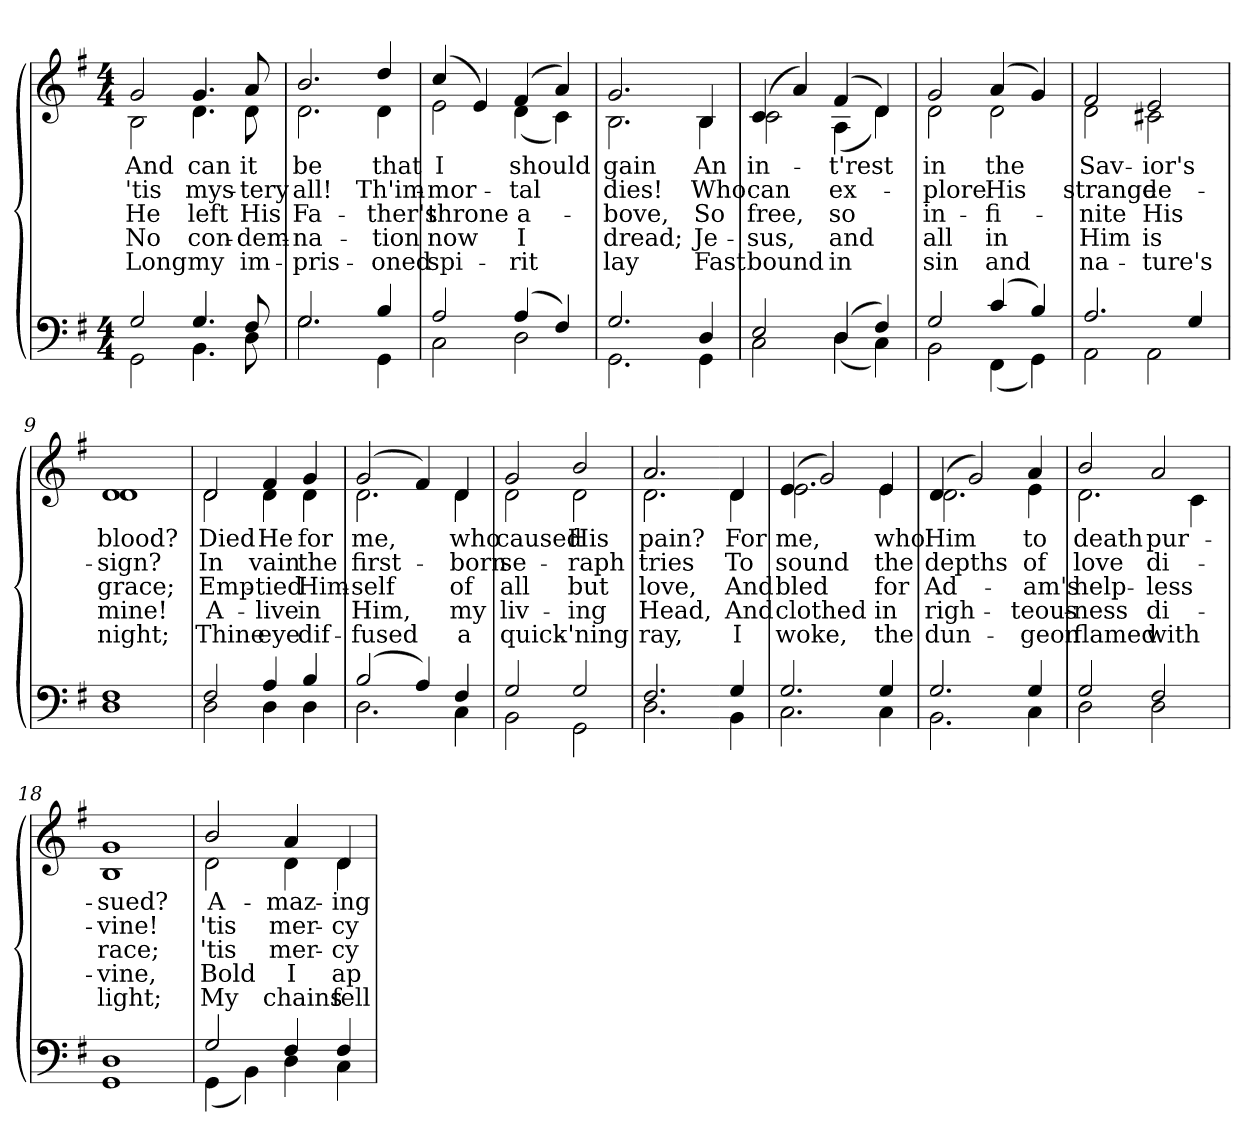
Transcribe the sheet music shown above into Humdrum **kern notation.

**kern	**kern	**text	**text	**text	**text	**text
*part2	*part1	*part1	*part1	*part1	*part1	*part1
*staff2	*staff1	*staff1	*staff1	*staff1	*staff1	*staff1
*clefF4	*clefG2	*	*	*	*	*
*k[f#]	*k[f#]	*	*	*	*	*
*M4/4	*M4/4	*	*	*	*	*
=1	=1	=1	=1	=1	=1	=1
*^	*	*	*	*	*	*
!	!	!LO:TX:b:i:t=Verse	!	!	!	!	!
!	!	!	!LO:LY:b	!LO:LY:b	!LO:LY:b	!LO:LY:b	!LO:LY:b
*	*	*^	*	*	*	*	*
2G/	2GG\	2g/	2B\	And	'tis	He	No	Long
!	!	!	!	!LO:LY:b	!LO:LY:b	!LO:LY:b	!LO:LY:b	!LO:LY:b
4.G/	4.BB\	4.g/	4.d\	can	mys-	left	con-	my
!	!	!	!	!LO:LY:b	!LO:LY:b	!LO:LY:b	!LO:LY:b	!LO:LY:b
8F#/	8D\	8a/	8d\	it	-tery	His	-dem-	im-
=2	=2	=2	=2	=2	=2	=2	=2	=2
!	!	!	!	!LO:LY:b	!LO:LY:b	!LO:LY:b	!LO:LY:b	!LO:LY:b
2.G/	2.G\	2.b/	2.d\	be	all!	Fa-	-na-	-pris-
!	!	!	!	!LO:LY:b	!LO:LY:b	!LO:LY:b	!LO:LY:b	!LO:LY:b
4B/	4GG\	4dd/	4d\	that	Th'im-	-ther's	-tion	-oned
=3	=3	=3	=3	=3	=3	=3	=3	=3
!	!	!	!	!LO:LY:b	!LO:LY:b	!LO:LY:b	!LO:LY:b	!LO:LY:b
2A/	2C\	(>4cc/	2e\	I	-mor-	throne	now	spi-
.	.	4e/)	.	.	.	.	.	.
!	!	!	!	!LO:LY:b	!LO:LY:b	!LO:LY:b	!LO:LY:b	!LO:LY:b
(>4A/	2D\	(>4f#/	(<4d\	should	-tal	a-	I	-rit
4F#/)	.	4a/)	4c\)	.	.	.	.	.
=4	=4	=4	=4	=4	=4	=4	=4	=4
!	!	!	!	!LO:LY:b	!LO:LY:b	!LO:LY:b	!LO:LY:b	!LO:LY:b
2.G/	2.GG\	2.g/	2.B\	gain	dies!	-bove,	dread;	lay
!!LO:LB:g=z	!!
=5-	=5-	=5-	=5-	=5-	=5-	=5-	=5-	=5-
!	!	!	!	!LO:LY:b	!LO:LY:b	!LO:LY:b	!LO:LY:b	!LO:LY:b
4D/	4GG\	4B/	4B\	An	Who	So	Je-	Fast
=6	=6	=6	=6	=6	=6	=6	=6	=6
!	!	!	!	!LO:LY:b	!LO:LY:b	!LO:LY:b	!LO:LY:b	!LO:LY:b
2E/	2C\	(>4c/	2c\	in-	can	free,	-sus,	bound
.	.	4a/)	.	.	.	.	.	.
!	!	!	!	!LO:LY:b	!LO:LY:b	!LO:LY:b	!LO:LY:b	!LO:LY:b
(>4D/	(<4D\	(>4f#/	(<4A\	-t'rest	ex-	so	and	in
4F#/)	4C\)	4d/)	4d\)	.	.	.	.	.
=7	=7	=7	=7	=7	=7	=7	=7	=7
!	!	!	!	!LO:LY:b	!LO:LY:b	!LO:LY:b	!LO:LY:b	!LO:LY:b
2G/	2BB\	2g/	2d\	in	-plore	in-	all	sin
!	!	!	!	!LO:LY:b	!LO:LY:b	!LO:LY:b	!LO:LY:b	!LO:LY:b
(>4c/	(<4FF#\	(>4a/	2d\	the	His	-fi-	in	and
4B/)	4GG\)	4g/)	.	.	.	.	.	.
=8	=8	=8	=8	=8	=8	=8	=8	=8
!	!	!	!	!LO:LY:b	!LO:LY:b	!LO:LY:b	!LO:LY:b	!LO:LY:b
2.A/	2AA\	2f#/	2d\	Sav-	strange	-nite	Him	na-
!	!	!	!	!LO:LY:b	!LO:LY:b	!LO:LY:b	!LO:LY:b	!LO:LY:b
.	2AA\	2e/	2c#X\	-ior's	de-	His	is	-ture's
4G/	.	.	.	.	.	.	.	.
=9	=9	=9	=9	=9	=9	=9	=9	=9
!	!	!	!	!LO:LY:b	!LO:LY:b	!LO:LY:b	!LO:LY:b	!LO:LY:b
1F#	1D	1d	1d	blood?	-sign?	grace;	mine!	night;
!!LO:LB:g=z	!!
=10	=10	=10	=10	=10	=10	=10	=10	=10
!	!	!	!	!LO:LY:b	!LO:LY:b	!LO:LY:b	!LO:LY:b	!LO:LY:b
2F#/	2D\	2d/	2d\	Died	In	Emp-	A-	Thine
!	!	!	!	!LO:LY:b	!LO:LY:b	!LO:LY:b	!LO:LY:b	!LO:LY:b
4A/	4D\	4f#/	4d\	He	vain	-tied	-live	eye
!	!	!	!	!LO:LY:b	!LO:LY:b	!LO:LY:b	!LO:LY:b	!LO:LY:b
4B/	4D\	4g/	4d\	for	the	Him-	in	dif-
=11	=11	=11	=11	=11	=11	=11	=11	=11
!	!	!	!	!LO:LY:b	!LO:LY:b	!LO:LY:b	!LO:LY:b	!LO:LY:b
(>2B/	2.D\	(>2g/	2.d\	me,	first-	-self	Him,	-fused
4A/)	.	4f#/)	.	.	.	.	.	.
!	!	!	!	!LO:LY:b	!LO:LY:b	!LO:LY:b	!LO:LY:b	!LO:LY:b
4F#/	4C\	4d/	4d\	who	-born	of	my	a
=12	=12	=12	=12	=12	=12	=12	=12	=12
!	!	!	!	!LO:LY:b	!LO:LY:b	!LO:LY:b	!LO:LY:b	!LO:LY:b
2G/	2BB\	2g/	2d\	caused	se-	all	liv-	quick-
!	!	!	!	!LO:LY:b	!LO:LY:b	!LO:LY:b	!LO:LY:b	!LO:LY:b
2G/	2GG\	2b/	2d\	His	-raph	but	-ing	-'ning
=13	=13	=13	=13	=13	=13	=13	=13	=13
!	!	!	!	!LO:LY:b	!LO:LY:b	!LO:LY:b	!LO:LY:b	!LO:LY:b
2.F#/	2.D\	2.a/	2.d\	pain?	tries	love,	Head,	ray,
!!LO:LB:g=z	!!
=14-	=14-	=14-	=14-	=14-	=14-	=14-	=14-	=14-
!	!	!	!	!LO:LY:b	!LO:LY:b	!LO:LY:b	!LO:LY:b	!LO:LY:b
4G/	4BB\	4d/	4d\	For	To	And	And	I
=15	=15	=15	=15	=15	=15	=15	=15	=15
!	!	!	!	!LO:LY:b	!LO:LY:b	!LO:LY:b	!LO:LY:b	!LO:LY:b
2.G/	2.C\	(>4e/	2.e\	me,	sound	bled	clothed	woke,
.	.	2g/)	.	.	.	.	.	.
!	!	!	!	!LO:LY:b	!LO:LY:b	!LO:LY:b	!LO:LY:b	!LO:LY:b
4G/	4C\	4e/	4e\	who	the	for	in	the
=16	=16	=16	=16	=16	=16	=16	=16	=16
!	!	!	!	!LO:LY:b	!LO:LY:b	!LO:LY:b	!LO:LY:b	!LO:LY:b
2.G/	2.BB\	(>4d/	2.d\	Him	depths	Ad-	righ-	dun-
.	.	2g/)	.	.	.	.	.	.
!	!	!	!	!LO:LY:b	!LO:LY:b	!LO:LY:b	!LO:LY:b	!LO:LY:b
4G/	4C\	4a/	4e\	to	of	-am's	-teous-	-geon
=17	=17	=17	=17	=17	=17	=17	=17	=17
!	!	!	!	!LO:LY:b	!LO:LY:b	!LO:LY:b	!LO:LY:b	!LO:LY:b
2G/	2D\	2b/	2.d\	death	love	help-	-ness	flamed
!	!	!	!	!LO:LY:b	!LO:LY:b	!LO:LY:b	!LO:LY:b	!LO:LY:b
2F#/	2D\	2a/	.	pur-	di-	-less	di-	with
.	.	.	4c\	.	.	.	.	.
=18	=18	=18	=18	=18	=18	=18	=18	=18
!	!	!	!	!LO:LY:b	!LO:LY:b	!LO:LY:b	!LO:LY:b	!LO:LY:b
1D	1GG	1g	1B	-sued?	-vine!	race;	-vine,	light;
!!LO:LB:g=z	!!
=19	=19	=19	=19	=19	=19	=19	=19	=19
!	!	!	!	!LO:LY:b	!LO:LY:b	!LO:LY:b	!LO:LY:b	!LO:LY:b
2G/	(<4GG\	2b/	2d\	A-	'tis	'tis	Bold	My
.	4BB\)	.	.	.	.	.	.	.
!	!	!	!	!LO:LY:b	!LO:LY:b	!LO:LY:b	!LO:LY:b	!LO:LY:b
4F#/	4D\	4a/	4d\	-maz-	mer-	mer-	I	chains
!	!	!	!	!LO:LY:b	!LO:LY:b	!LO:LY:b	!LO:LY:b	!LO:LY:b
4F#/	4C\	4d/	4d\	-ing	-cy	-cy	ap-	fell
*v	*v	*	*	*	*	*	*	*
*	*v	*v	*	*	*	*	*
=	=	=	=	=	=	=
*-	*-	*-	*-	*-	*-	*-
